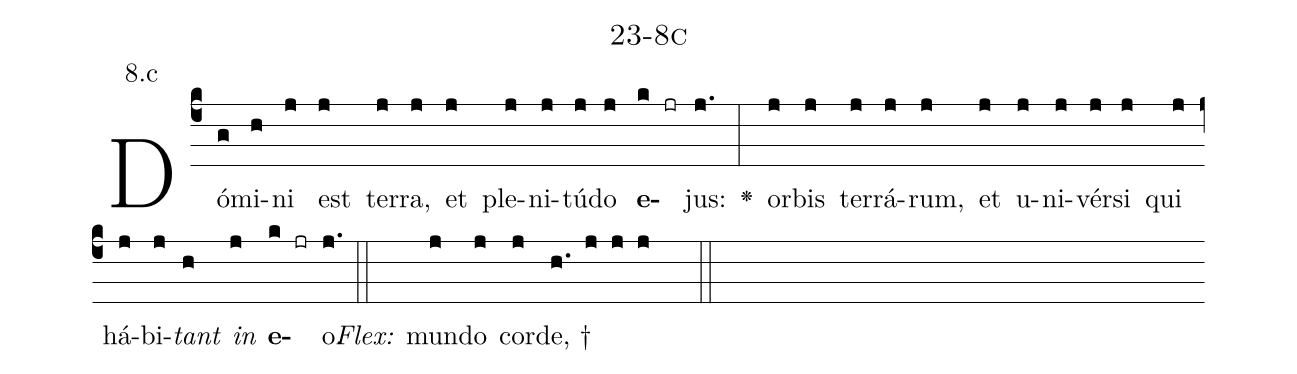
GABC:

name: 23-8c;
annotation: 8.c;
%%
(c4)Dó(g)mi(h)ni(j) est(j) ter(j)ra,(j) et(j) ple(j)ni(j)tú(j)do(j) <b>e</b>(k jr)jus:(j.) <v>\greheightstar</v>(:) or(j)bis(j) ter(j)rá(j)rum,(j) et(j) u(j)ni(j)vér(j)si(j) qui(j) há(j)bi(j)<i>tant</i>(h) <i>in</i>(j) <b>e</b>(k jr)o.(j.) (::)
<i>Flex:</i>()  mun(j)do(j) cor(j)de, †(h. j j j  ::)

%E(j) u(j) o(h) u(j) a(k) e.(j.) (::)
